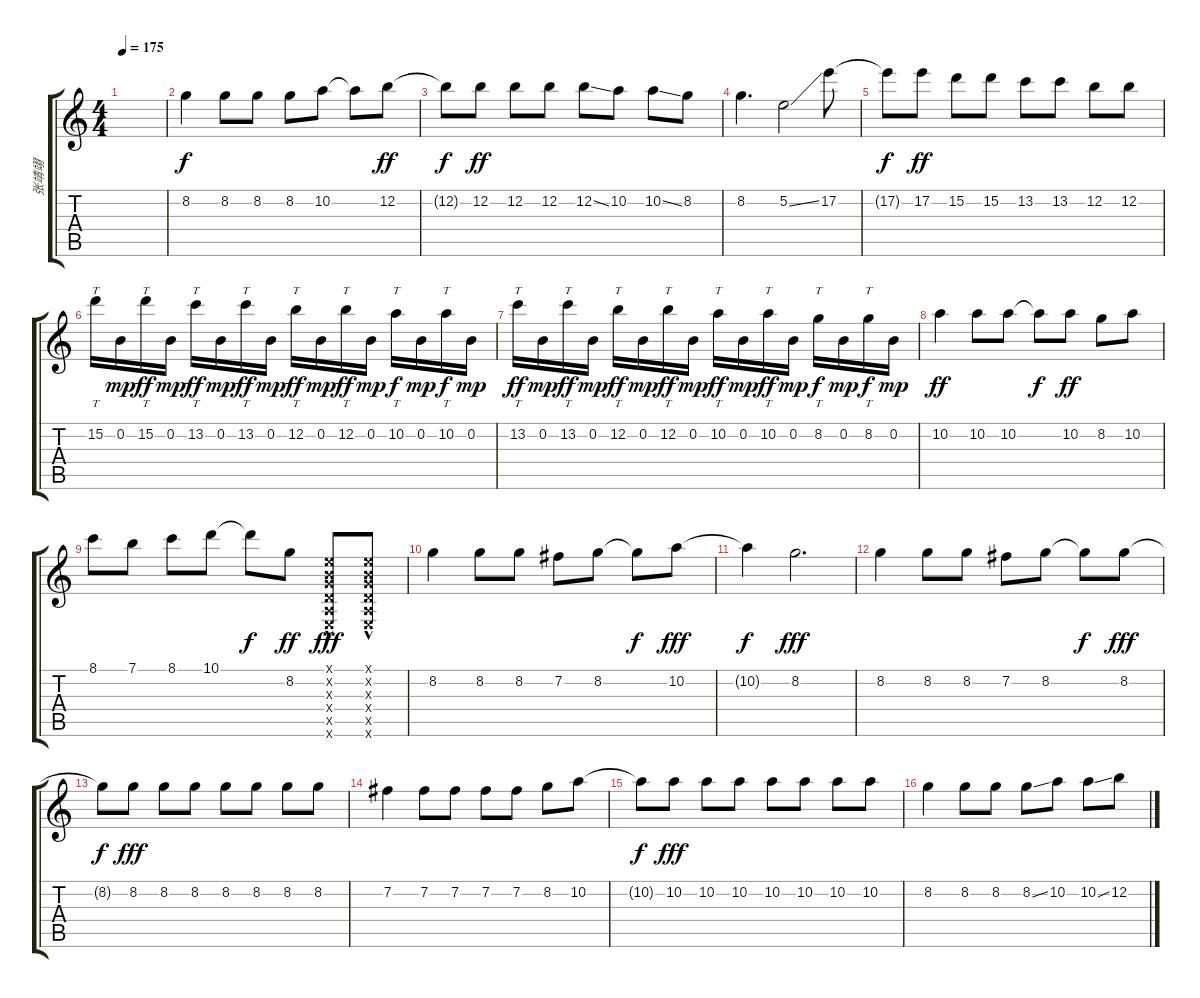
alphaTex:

\track ("张靖翊" "张靖翊") {instrument overdrivenguitar}
\staff {score tabs}
\tuning (E4 B3 G3 D3 A2 E2) {hide}
\ts (4 4)
\tempo 175
\clef g2
\ks c
|
8.2.4 8.2.8 8.2.8 8.2.8 10.2.8 10.2{t}.8{dy f} 12.2.8{dy ff} |
12.2{t}.8{dy f} 12.2.8{dy ff} 12.2.8 12.2.8 12.2{ss}.8 10.2.8 10.2{ss}.8 8.2.8 |
8.2.4{d} 5.2{ss}.2 17.2.8 |
17.2{t}.8{dy f} 17.2.8{dy ff} 15.2.8 15.2.8 13.2.8 13.2.8 12.2.8 12.2.8 |
15.2.16{tt} 0.2.16{dy mp} 15.2.16{tt dy ff} 0.2.16{dy mp} 13.2.16{tt dy ff} 0.2.16{dy mp} 13.2.16{tt dy ff} 0.2.16{dy mp} 12.2.16{tt dy ff} 0.2.16{dy mp} 12.2.16{tt dy ff} 0.2.16{dy mp} 10.2.16{tt dy f} 0.2.16{dy mp} 10.2.16{tt dy f} 0.2.16{dy mp} |
13.2.16{tt dy ff} 0.2.16{dy mp} 13.2.16{tt dy ff} 0.2.16{dy mp} 12.2.16{tt dy ff} 0.2.16{dy mp} 12.2.16{tt dy ff} 0.2.16{dy mp} 10.2.16{tt dy ff} 0.2.16{dy mp} 10.2.16{tt dy ff} 0.2.16{dy mp} 8.2.16{tt dy f} 0.2.16{dy mp} 8.2.16{tt dy f} 0.2.16{dy mp} |
10.2.4{dy ff} 10.2.8 10.2.8 10.2{t}.8{dy f} 10.2.8{dy ff} 8.2.8 10.2.8 |
8.1.8 7.1.8 8.1.8 10.1.8 10.1{t}.8{dy f} 8.2.8{dy ff} (0.1{hac x} 0.2{hac x} 0.3{hac x} 0.4{hac x} 0.5{hac x} 0.6{hac x}).8{dy fff} (0.1{hac x} 0.2{hac x} 0.3{hac x} 0.4{hac x} 0.5{hac x} 0.6{hac x}).8 |
8.2.4 8.2.8 8.2.8 7.2.8 8.2.8 8.2{t}.8{dy f} 10.2.8{dy fff} |
10.2{t}.4{dy f} 8.2.2{d dy fff} |
8.2.4 8.2.8 8.2.8 7.2.8 8.2.8 8.2{t}.8{dy f} 8.2.8{dy fff} |
8.2{t}.8{dy f} 8.2.8{dy fff} 8.2.8 8.2.8 8.2.8 8.2.8 8.2.8 8.2.8 |
7.2.4 7.2.8 7.2.8 7.2.8 7.2.8 8.2.8 10.2.8 |
10.2{t}.8{dy f} 10.2.8{dy fff} 10.2.8 10.2.8 10.2.8 10.2.8 10.2.8 10.2.8 |
8.2.4 8.2.8 8.2.8 8.2{ss}.8 10.2.8 10.2{ss}.8 12.2.8
